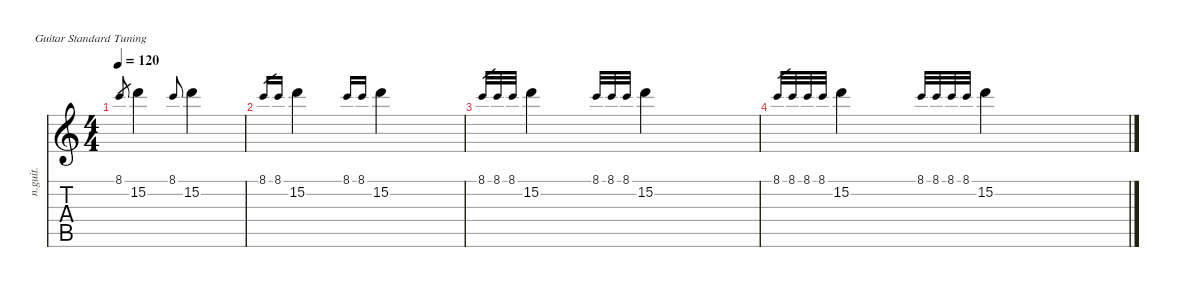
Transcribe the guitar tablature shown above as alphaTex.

\defaultSystemsLayout 4
\hideDynamics
\bracketExtendMode nobrackets
\otherSystemsTrackNameOrientation horizontal
\track ("Nylon Guitar" "n.guit.") {instrument acousticguitarnylon}
\staff {score tabs}
\tuning (E4 B3 G3 D3 A2 E2)
\ts (4 4)
\tempo 120
\clef g2
\ks c
8.1.8{gr dy mf instrument acousticguitarnylon beam Up} 15.2.4{beam Down} 8.1.8{gr onbeat beam Up} 15.2.4{beam Down} |
8.1.16{gr beam Up} 8.1.16{gr beam Up} 15.2.4{beam Down} 8.1.16{gr onbeat beam Up} 8.1.16{gr onbeat beam Up} 15.2.4{beam Down} |
8.1.32{gr beam Up} 8.1.32{gr beam Up} 8.1.32{gr beam Up} 15.2.4{beam Down} 8.1.32{gr onbeat beam Up} 8.1.32{gr onbeat beam Up} 8.1.32{gr onbeat beam Up} 15.2.4{beam Down} |
8.1.32{gr beam Up} 8.1.32{gr beam Up} 8.1.32{gr beam Up} 8.1.32{gr beam Up} 15.2.4{beam Down} 8.1.32{gr onbeat beam Up} 8.1.32{gr onbeat beam Up} 8.1.32{gr onbeat beam Up} 8.1.32{gr onbeat beam Up} 15.2.4{beam Down}
